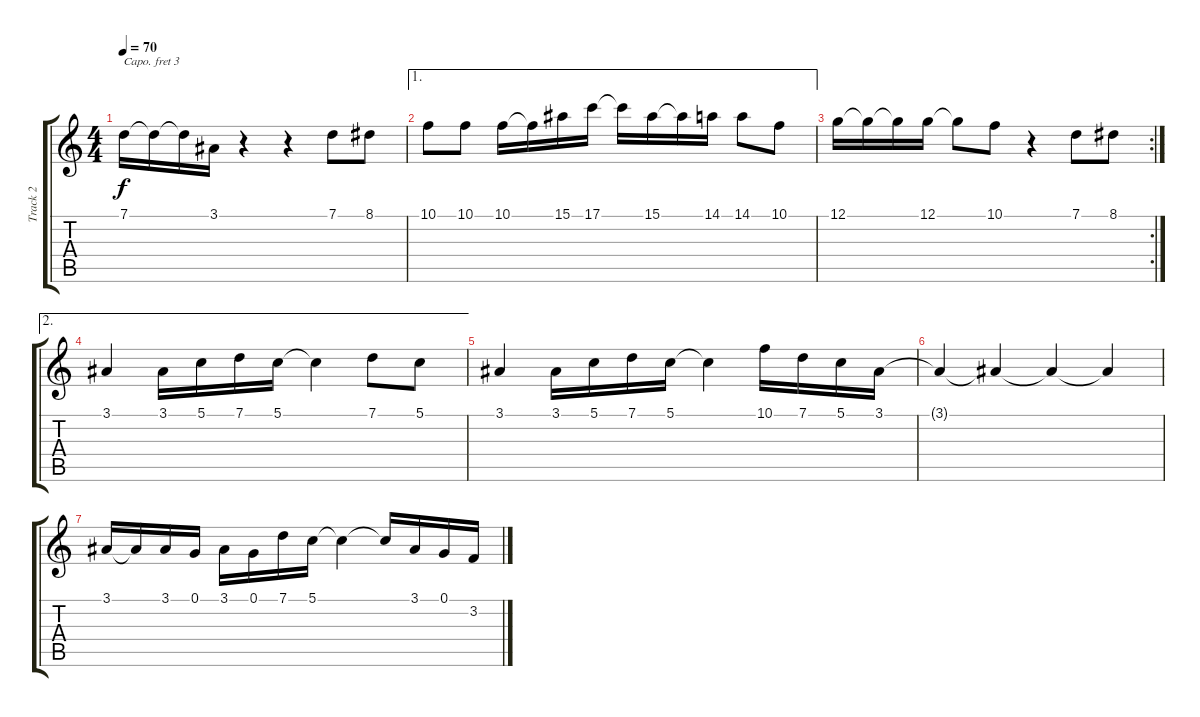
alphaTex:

\track ("Track 2" "Track 2") {instrument synthvoice}
\staff {score tabs}
\capo 3
\tuning (E4 B3 G3 D3 A2 E2) {hide}
\ts (4 4)
\tempo 70
\clef g2
\ks c
7.1.16{dy f} 7.1{t}.16 7.1{t}.16 3.1.16 r.4 r.4 7.1.8 8.1.8 |
\ae 1
10.1.8 10.1.8 10.1.16 10.1{t}.16 15.1.16 17.1.16 17.1{t}.16 15.1.16 15.1{t}.16 14.1.16 14.1.8 10.1.8 |
\rc 2
12.1.16 12.1{t}.16 12.1{t}.16 12.1.16 12.1{t}.8 10.1.8 r.4 7.1.8 8.1.8 |
\ae 2
3.1.4 3.1.16 5.1.16 7.1.16 5.1.16 5.1{t}.4 7.1.8 5.1.8 |
3.1.4 3.1.16 5.1.16 7.1.16 5.1.16 5.1{t}.4 10.1.16 7.1.16 5.1.16 3.1.16 |
3.1{t}.4 3.1{t}.4 3.1{t}.4 3.1{t}.4 |
3.1.16 3.1{t}.16 3.1.16 0.1.16 3.1.16 0.1.16 7.1.16 5.1.16 5.1{t}.4 5.1{t}.16 3.1.16 0.1.16 3.2.16
